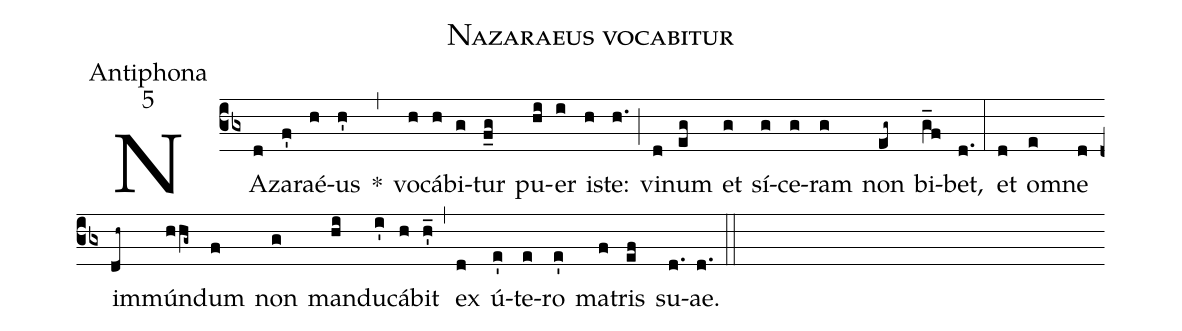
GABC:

name:Nazaraeus vocabitur;
office-part:Antiphona;
mode:5;
%%
(cb3) NA(d)za(f')raé(h)us(h') *(,) vo(h)cá(h)bi(g)tur(f_g) pu(hi)er(i) i(h)ste:(h.) (;) vi(d)num(eg) et(g) sí(g)ce(g)ram(g) non(eg~) bi(g_f)bet,(d.) (:) et(d) o(e)mne(d) im(dh~)mún(hhg~)dum(f) non(g) man(hi)du(i')cá(h)bit(h'_) (,) ex(d) ú(e')te(e)ro(e') ma(f)tris(ef) su(d.)ae.(d.) (::)
